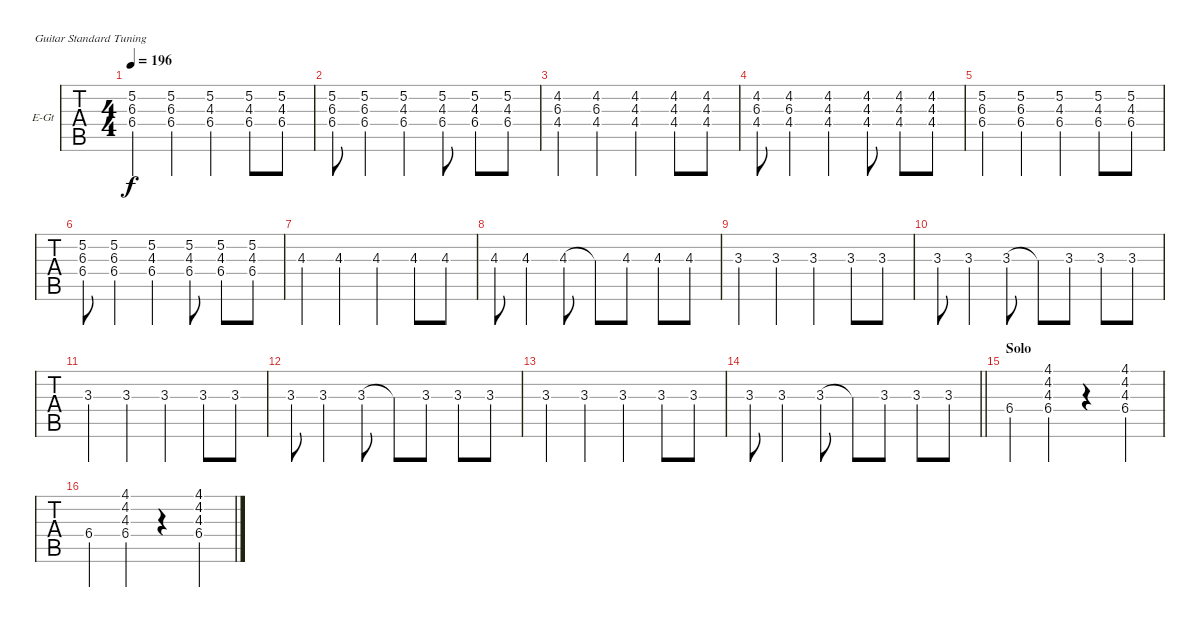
\bracketExtendMode groupsimilarinstruments
\firstSystemTrackNameOrientation horizontal
\otherSystemsTrackNameOrientation horizontal
\track ("Albert" "E-Gt") {instrument distortionguitar}
\staff {tabs}
\tuning (E4 B3 G3 D3 A2 E2)
\ts (4 4)
\tempo 196
\clef g2
\ks c
(5.2 6.3 6.4).4{dy f} (5.2 6.3 6.4).4 (5.2 4.3 6.4).4 (5.2 4.3 6.4).8 (5.2 4.3 6.4).8 |
(5.2 6.3 6.4).8 (5.2 6.3 6.4).4 (5.2 4.3 6.4).4 (5.2 4.3 6.4).8 (5.2 4.3 6.4).8 (5.2 4.3 6.4).8 |
(4.2 6.3 4.4).4 (4.2 6.3 4.4).4 (4.2 4.3 4.4).4 (4.2 4.3 4.4).8 (4.2 4.3 4.4).8 |
(4.2 6.3 4.4).8 (4.2 6.3 4.4).4 (4.2 4.3 4.4).4 (4.2 4.3 4.4).8 (4.2 4.3 4.4).8 (4.2 4.3 4.4).8 |
(5.2 6.3 6.4).4 (5.2 6.3 6.4).4 (5.2 4.3 6.4).4 (5.2 4.3 6.4).8 (5.2 4.3 6.4).8 |
(5.2 6.3 6.4).8 (5.2 6.3 6.4).4 (5.2 4.3 6.4).4 (5.2 4.3 6.4).8 (5.2 4.3 6.4).8 (5.2 4.3 6.4).8 |
4.3.4 4.3.4 4.3.4 4.3.8 4.3.8 |
4.3.8 4.3.4 4.3.8 4.3{t}.8 4.3.8 4.3.8 4.3.8 |
3.3.4 3.3.4 3.3.4 3.3.8 3.3.8 |
3.3.8 3.3.4 3.3.8 3.3{t}.8 3.3.8 3.3.8 3.3.8 |
3.3.4 3.3.4 3.3.4 3.3.8 3.3.8 |
3.3.8 3.3.4 3.3.8 3.3{t}.8 3.3.8 3.3.8 3.3.8 |
3.3.4 3.3.4 3.3.4 3.3.8 3.3.8 |
\barLineRight lightlight
3.3.8 3.3.4 3.3.8 3.3{t}.8 3.3.8 3.3.8 3.3.8 |
\section ("" "Solo")
6.4.4 (4.1 4.2 4.3 6.4{st}).4 r.4 (4.1 4.2 4.3 6.4{st}).4 |
6.4.4 (4.1 4.2 4.3 6.4{st}).4 r.4 (4.1 4.2 4.3 6.4{st}).4
